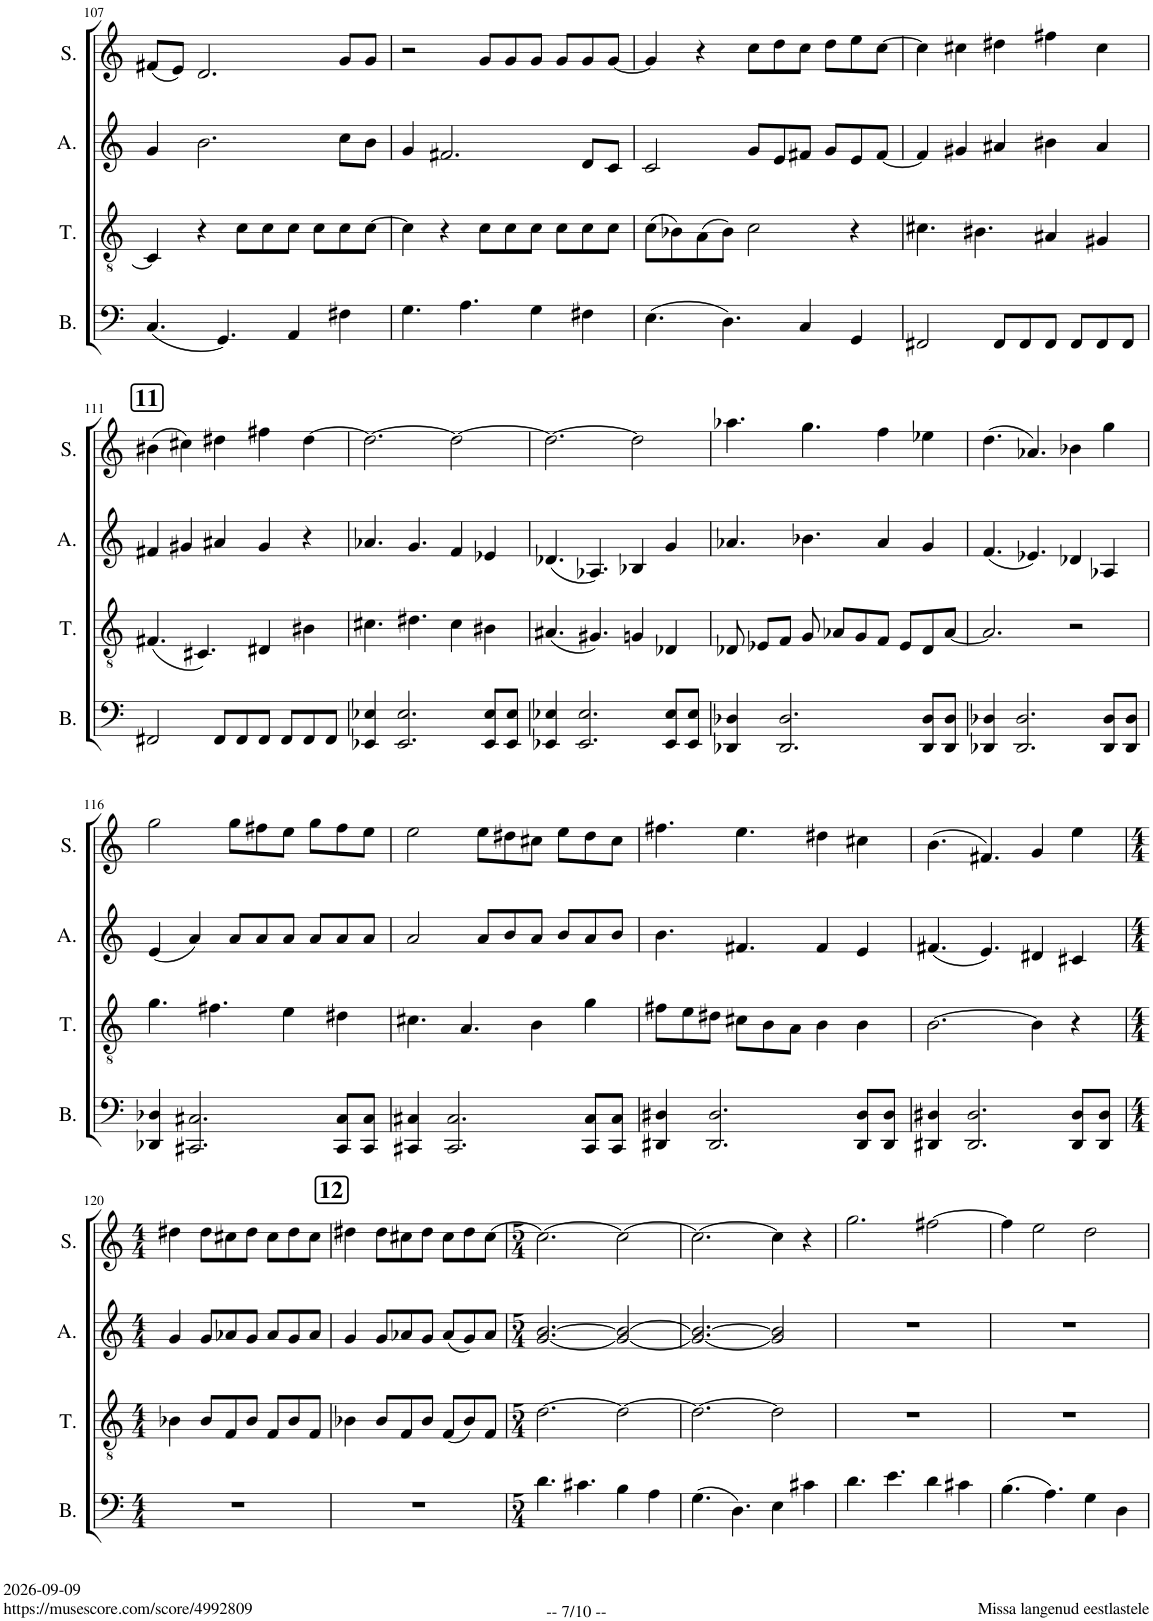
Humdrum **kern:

**kern	**kern	**kern	**kern
*part4	*part3	*part2	*part1
*staff4	*staff3	*staff2	*staff1
*I"Bass	*I"Tenor	*I"Alto	*I"Soprano
*I'B.	*I'T.	*I'A.	*I'S.
!!LO:PB:g=z
*clefF4	*clefGv2	*clefG2	*clefG2
*k[]	*k[]	*k[]	*k[]
*M5/4	*M5/4	*M5/4	*M5/4
=107	=107	=107	=107
(4.C/	4C/]	4g/	(8f#X/L
.	.	.	8e/J)
.	4r	2.b\	2.d/
4.GG/)	.	.	.
.	8c\L	.	.
.	8c\	.	.
4AA/	8c\J	.	.
.	8c\L	.	.
4F#X\	8c\	8cc\L	8g/L
.	[8c\J	8b\J	8g/J
=108	=108	=108	=108
4.G\	4c\]	4g/	2r
.	4r	2.f#X/	.
4.A\	.	.	.
.	8c\L	.	8g/L
.	8c\	.	8g/
4G\	8c\J	.	8g/J
.	8c\L	.	8g/L
4F#X\	8c\	8d/L	8g/
.	8c\J	8c/J	[8g/J
=109	=109	=109	=109
(4.E\	(8c\L	2c/	4g/]
.	8B-X\)	.	.
.	(8A\	.	4r
4.D\)	8B-\J)	.	.
.	2c\	8g/L	8cc\L
.	.	8e/	8dd\
4C/	.	8f#X/J	8cc\J
.	.	8g/L	8dd\L
4GG/	4r	8e/	8ee\
.	.	[8f#/J	[8cc\J
=110	=110	=110	=110
2FF#X/	4.c#X\	4f#/]	4cc\]
.	.	4g#X/	4cc#X\
.	4.B#X\	.	.
8FF#/L	.	4a#X/	4dd#X\
8FF#/	.	.	.
8FF#/J	4A#X/	4b#X\	4ff#X\
8FF#/L	.	.	.
8FF#/	4G#X/	4a#/	4cc#\
8FF#/J	.	.	.
!!LO:LB:g=z
=111	=111	=111	=111
2FF#X/	(4.F#X/	4f#X/	(4b#X\
.	.	4g#X/	4cc#X\)
.	4.C#X/)	.	.
8FF#/L	.	4a#X/	4dd#X\
8FF#/	.	.	.
8FF#/J	4D#X/	4g#/	4ff#X\
8FF#/L	.	.	.
8FF#/	4B#X\	4r	[4dd#\
8FF#/J	.	.	.
=112	=112	=112	=112
4EE-X/ 4E-X/	4.c#X\	4.a-X/	2.dd#\_
2.EE-/ 2.E-/	.	.	.
.	4.d#X\	4.g/	.
.	4c#\	4f/	2dd#\_
8EE-/ 8E-/L	4B#X\	4e-X/	.
8EE-/ 8E-/J	.	.	.
=113	=113	=113	=113
4EE-X/ 4E-X/	(4.A#X/	(4.d-X/	2.dd#\_
2.EE-/ 2.E-/	.	.	.
.	4.G#X/)	4.A-X/)	.
.	4Gn/	4B-X/	2dd#\]
8EE-/ 8E-/L	4D-X/	4g/	.
8EE-/ 8E-/J	.	.	.
=114	=114	=114	=114
4DD-X/ 4D-X/	8D-X/	4.a-X/	4.aa-X\
.	8E-X/L	.	.
2.DD-/ 2.D-/	8F/J	.	.
.	8G/	4.b-X\	4.gg\
.	8A-X/L	.	.
.	8G/	.	.
.	8F/J	4a-/	4ff\
.	8E-/L	.	.
8DD-/ 8D-/L	8D-/	4g/	4ee-X\
8DD-/ 8D-/J	[8A-/J	.	.
=115	=115	=115	=115
4DD-X/ 4D-X/	2.A-/]	(4.f/	(4.dd\
2.DD-/ 2.D-/	.	.	.
.	.	4.e-X/)	4.a-X/)
.	2r	4d-X/	4b-X\
8DD-/ 8D-/L	.	4A-X/	4gg\
8DD-/ 8D-/J	.	.	.
!!LO:LB:g=z
=116	=116	=116	=116
4DD-X/ 4D-X/	4.g\	(4e/	2gg\
2.CC#X/ 2.C#X/	.	4a/)	.
.	4.f#X\	.	.
.	.	8a/L	8gg\L
.	.	8a/	8ff#X\
.	4e\	8a/J	8ee\J
.	.	8a/L	8gg\L
8CC#/ 8C#/L	4d#X\	8a/	8ff#\
8CC#/ 8C#/J	.	8a/J	8ee\J
=117	=117	=117	=117
4CC#X/ 4C#X/	4.c#X\	2a/	2ee\
2.CC#/ 2.C#/	.	.	.
.	4.A/	.	.
.	.	8a/L	8ee\L
.	.	8b/	8dd#X\
.	4B\	8a/J	8cc#X\J
.	.	8b/L	8ee\L
8CC#/ 8C#/L	4g\	8a/	8dd#\
8CC#/ 8C#/J	.	8b/J	8cc#\J
=118	=118	=118	=118
4DD#X/ 4D#X/	8f#X\L	4.b\	4.ff#X\
.	8e\	.	.
2.DD#/ 2.D#/	8d#X\J	.	.
.	8c#X\L	4.f#X/	4.ee\
.	8B\	.	.
.	8A\J	.	.
.	4B\	4f#/	4dd#X\
8DD#/ 8D#/L	4B\	4e/	4cc#X\
8DD#/ 8D#/J	.	.	.
=119	=119	=119	=119
4DD#X/ 4D#X/	[2.B\	(4.f#X/	(4.b\
2.DD#/ 2.D#/	.	.	.
.	.	4.e/)	4.f#X/)
.	4B\]	4d#X/	4g/
8DD#/ 8D#/L	4r	4c#X/	4ee\
8DD#/ 8D#/J	.	.	.
!!LO:LB:g=z
=120	=120	=120	=120
*M4/4	*M4/4	*M4/4	*M4/4
1r	4B-X\	4g/	4dd#X\
.	8B-/L	8g/L	8dd#\L
.	8F/	8a-X/	8cc#X\
.	8B-/J	8g/J	8dd#\J
.	8F/L	8a-/L	8cc#\L
.	8B-/	8g/	8dd#\
.	8F/J	8a-/J	8cc#\J
=121	=121	=121	=121
1r	4B-X\	4g/	4dd#X\
.	8B-/L	8g/L	8dd#\L
.	8F/	8a-X/	8cc#X\
.	8B-/J	8g/J	8dd#\J
.	(8F/L	(8a-/L	8cc#\L
.	8B-/)	8g/)	8dd#\
.	8F/J	8a-/J	[8cc#\J
=122	=122	=122	=122
*M5/4	*M5/4	*M5/4	*M5/4
4.d\	[2.d\	[2.g/ [2.b/	2.cc#\_
4.c#X\	.	.	.
4B\	2d\_	2g/_ 2b/_	2cc#\_
4A\	.	.	.
=123	=123	=123	=123
(4.G\	2.d\_	2.g/_ 2.b/_	2.cc#\_
4.D\)	.	.	.
4E\	2d\]	2g/] 2b/]	4cc#\]
4c#X\	.	.	4r
=124	=124	=124	=124
4.d\	4%5r	4%5r	2.gg\
4.e\	.	.	.
4d\	.	.	[2ff#X\
4c#X\	.	.	.
=125	=125	=125	=125
(4.B\	4%5r	4%5r	4ff#\]
.	.	.	2ee\
4.A\)	.	.	.
4G\	.	.	2dd\
4D\	.	.	.
=	=	=	=
*-	*-	*-	*-
